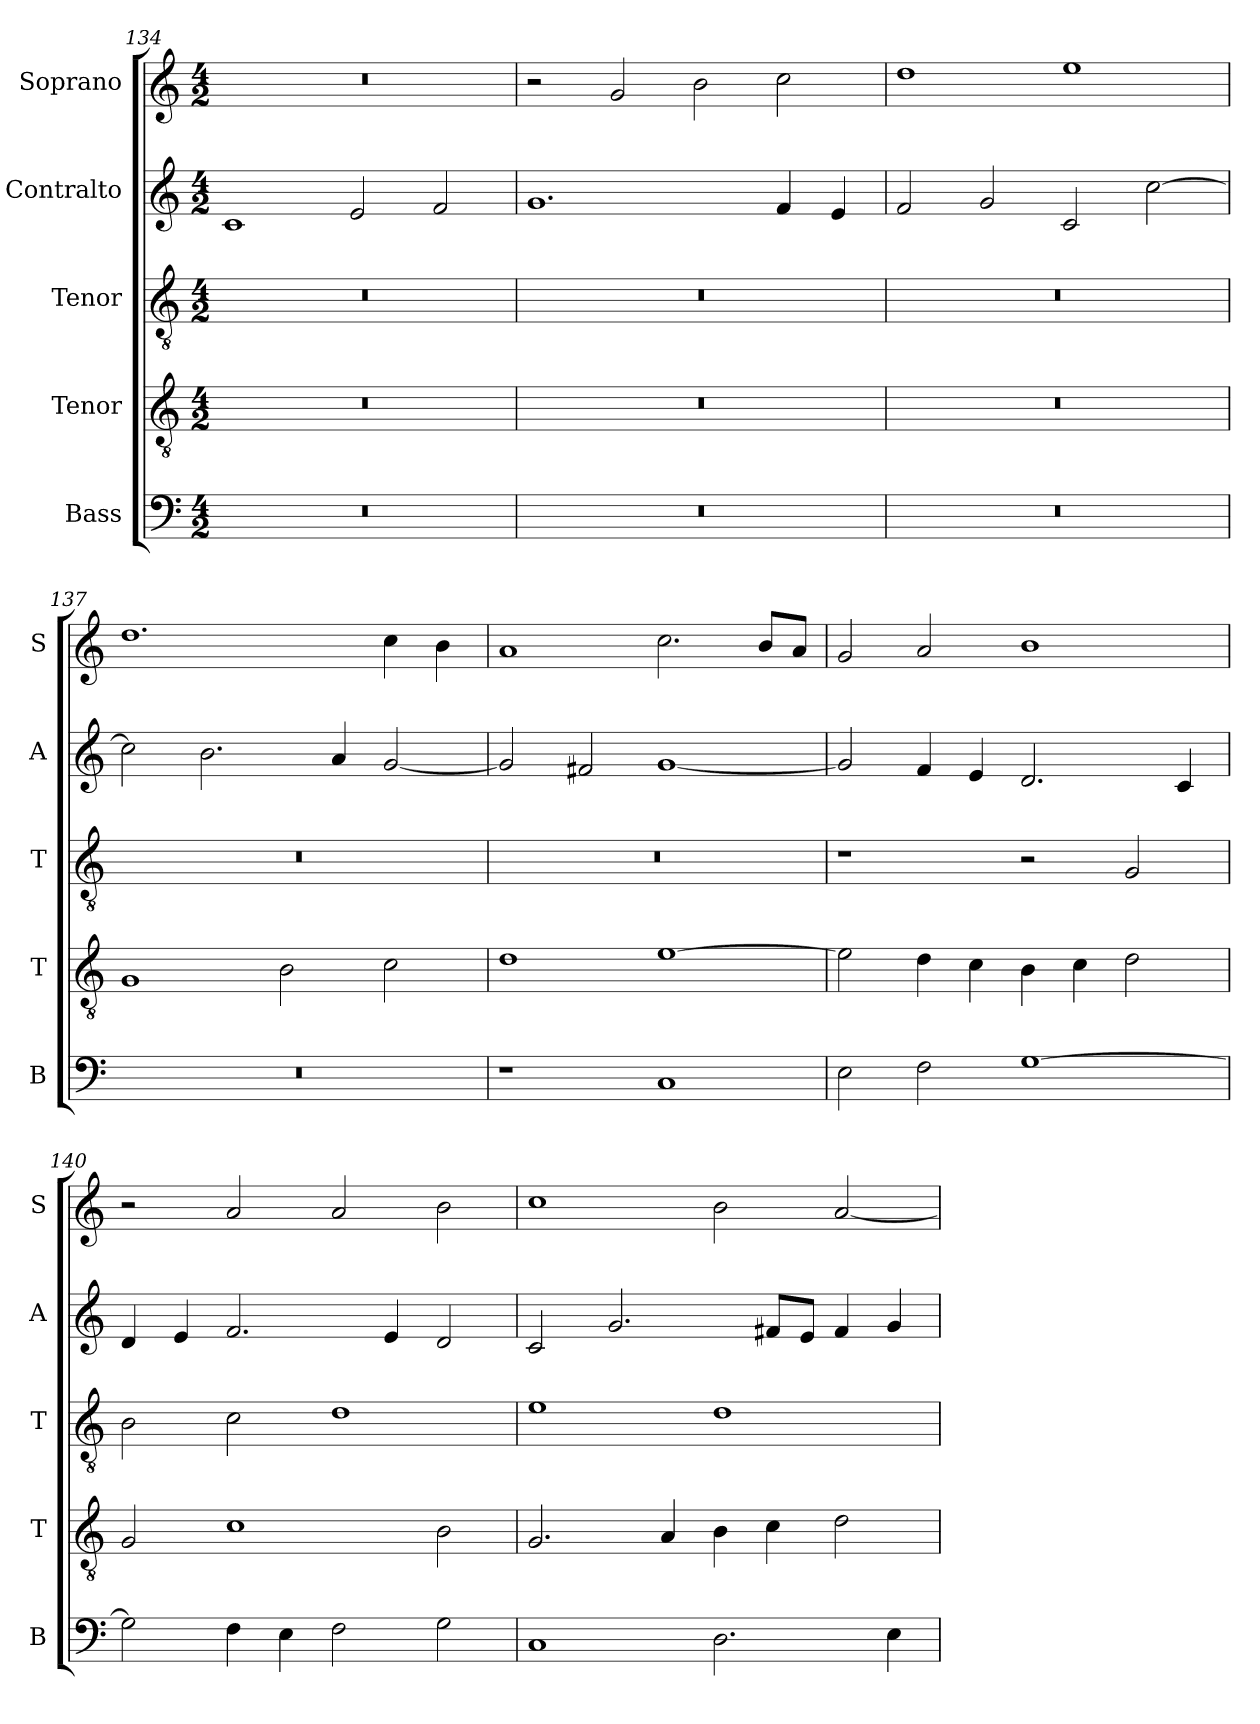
**kern	**kern	**kern	**kern	**kern
*part5	*part4	*part3	*part2	*part1
*staff5	*staff4	*staff3	*staff2	*staff1
*I"Bass	*I"Tenor	*I"Tenor	*I"Contralto	*I"Soprano
*I'B	*I'T	*I'T	*I'A	*I'S
*clefF4	*clefGv2	*clefGv2	*clefG2	*clefG2
*k[]	*k[]	*k[]	*k[]	*k[]
*G:mix	*G:mix	*G:mix	*G:mix	*G:mix
*M4/2	*M4/2	*M4/2	*M4/2	*M4/2
=134	=134	=134	=134	=134
0r	0r	0r	1c	0r
.	.	.	2e	.
.	.	.	2f	.
=135	=135	=135	=135	=135
0r	0r	0r	1.g	2r
.	.	.	.	2g
.	.	.	.	2b
.	.	.	4f	2cc
.	.	.	4e	.
=136	=136	=136	=136	=136
0r	0r	0r	2f	1dd
.	.	.	2g	.
.	.	.	2c	1ee
.	.	.	[2cc	.
=137	=137	=137	=137	=137
0r	1G	0r	2cc]	1.dd
.	.	.	2.b	.
.	2B	.	.	.
.	.	.	4a	.
.	2c	.	[2g	4cc
.	.	.	.	4b
=138	=138	=138	=138	=138
1r	1d	0r	2g]	1a
.	.	.	2f#X	.
1C	[1e	.	[1g	2.cc
.	.	.	.	8b/L
.	.	.	.	8a/J
=139	=139	=139	=139	=139
2E	2e]	1r	2g]	2g
2F	4d	.	4f	2a
.	4c	.	4e	.
[1G	4B	2r	2.d	1b
.	4c	.	.	.
.	2d	2G	.	.
.	.	.	4c	.
=140	=140	=140	=140	=140
2G]	2G	2B	4d	2r
.	.	.	4e	.
4F	1c	2c	2.f	2a
4E	.	.	.	.
2F	.	1d	.	2a
.	.	.	4e	.
2G	2B	.	2d	2b
=141	=141	=141	=141	=141
1C	2.G	1e	2c	1cc
.	.	.	2.g	.
.	4A	.	.	.
2.D	4B	1d	.	2b
.	4c	.	8f#X/L	.
.	.	.	8e/J	.
.	2d	.	4f#	[2a
4E	.	.	4g	.
=	=	=	=	=
*-	*-	*-	*-	*-
